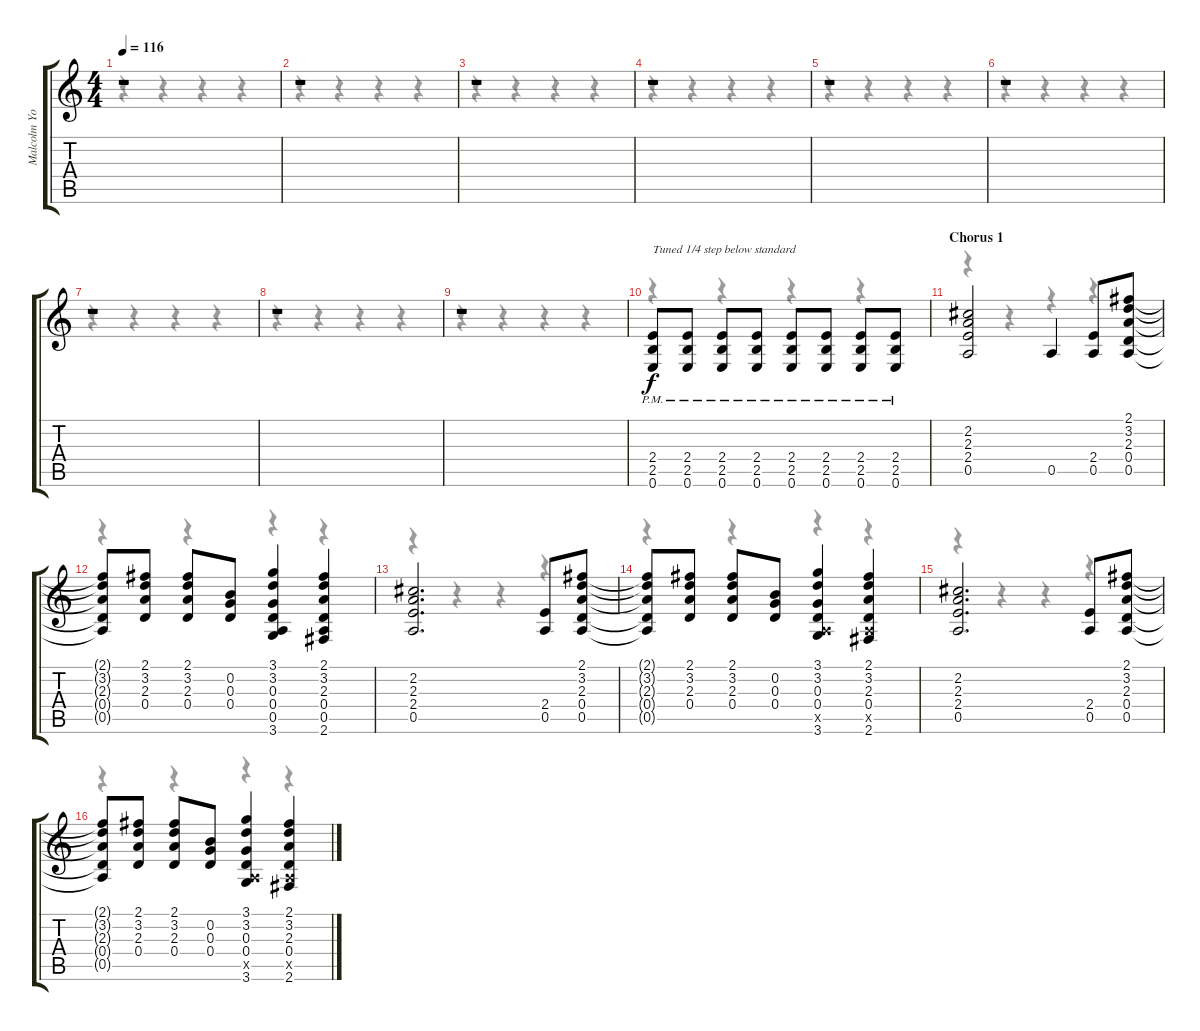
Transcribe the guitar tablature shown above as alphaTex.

\track ("Malcolm Young" "Malcolm Yo") {instrument distortionguitar}
\staff {score tabs}
\tuning (E4 B3 G3 D3 A2 E2) {hide}
\voice
\ts (4 4)
\tempo 116
\clef g2
\ks c
r.1{dy f} |
r.1 |
r.1 |
r.1 |
r.1 |
r.1 |
r.1 |
r.1 |
r.1 |
(2.4{pm} 2.5{pm} 0.6{pm}).8{txt "Tuned 1/4 step below standard"} (2.4{pm} 2.5{pm} 0.6{pm}).8 (2.4{pm} 2.5{pm} 0.6{pm}).8 (2.4{pm} 2.5{pm} 0.6{pm}).8 (2.4{pm} 2.5{pm} 0.6{pm}).8 (2.4{pm} 2.5{pm} 0.6{pm}).8 (2.4{pm} 2.5{pm} 0.6{pm}).8 (2.4{pm} 2.5{pm} 0.6{pm}).8 |
\section ("" "Chorus 1")
(2.2 2.3 2.4 0.5).2 0.5.4 (2.4 0.5).8 (2.1 3.2 2.3 0.4 0.5).8 |
(2.1{t} 3.2{t} 2.3{t} 0.4{t} 0.5{t}).8 (2.1 3.2 2.3 0.4).8 (2.1 3.2 2.3 0.4).8 (0.2 0.3 0.4).8 (3.1 3.2 0.3 0.4 0.5 3.6).4 (2.1 3.2 2.3 0.4 0.5 2.6).4 |
(2.2 2.3 2.4 0.5).2{d} (2.4 0.5).8 (2.1 3.2 2.3 0.4 0.5).8 |
(2.1{t} 3.2{t} 2.3{t} 0.4{t} 0.5{t}).8 (2.1 3.2 2.3 0.4).8 (2.1 3.2 2.3 0.4).8 (0.2 0.3 0.4).8 (3.1 3.2 0.3 0.4 0.5{x} 3.6).4 (2.1 3.2 2.3 0.4 0.5{x} 2.6).4 |
(2.2 2.3 2.4 0.5).2{d} (2.4 0.5).8 (2.1 3.2 2.3 0.4 0.5).8 |
(2.1{t} 3.2{t} 2.3{t} 0.4{t} 0.5{t}).8 (2.1 3.2 2.3 0.4).8 (2.1 3.2 2.3 0.4).8 (0.2 0.3 0.4).8 (3.1 3.2 0.3 0.4 0.5{x} 3.6).4 (2.1 3.2 2.3 0.4 0.5{x} 2.6).4
\voice
\clef g2
\ottava regular
\simile none
\ks c
r.4{dy f} r.4 r.4 r.4 |
r.4 r.4 r.4 r.4 |
r.4 r.4 r.4 r.4 |
r.4 r.4 r.4 r.4 |
r.4 r.4 r.4 r.4 |
r.4 r.4 r.4 r.4 |
r.4 r.4 r.4 r.4 |
r.4 r.4 r.4 r.4 |
r.4 r.4 r.4 r.4 |
r.4 r.4 r.4 r.4 |
r.4 r.4 r.4 r.4 |
r.4 r.4 r.4 r.4 |
r.4 r.4 r.4 r.4 |
r.4 r.4 r.4 r.4 |
r.4 r.4 r.4 r.4 |
r.4 r.4 r.4 r.4
